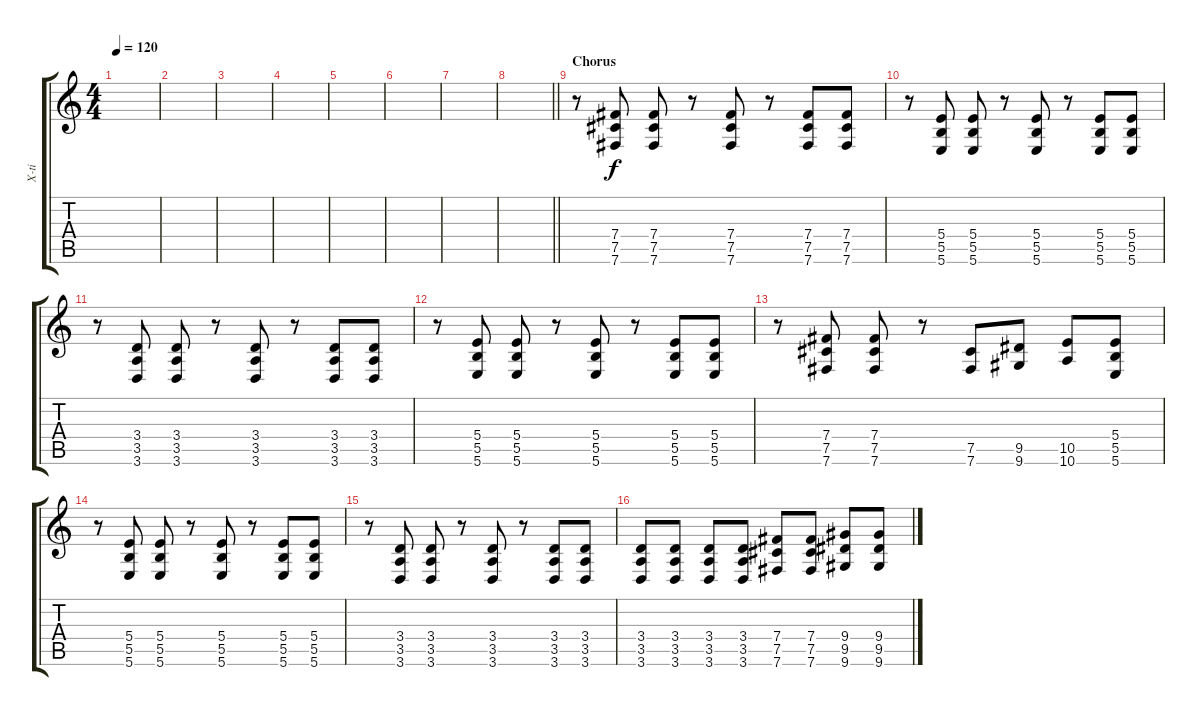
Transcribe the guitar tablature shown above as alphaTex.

\track ("X-ti" "X-ti") {instrument distortionguitar}
\staff {score tabs}
\tuning (Db4 Ab3 E3 B2 Gb2 B1) {hide}
\ts (4 4)
\tempo 120
\clef g2
\ks c
|
|
|
|
|
|
|
\barLineRight lightlight
|
\section ("" "Chorus")
r.8 (7.4 7.5 7.6).8 (7.4 7.5 7.6).8 r.8 (7.4 7.5 7.6).8 r.8 (7.4 7.5 7.6).8 (7.4 7.5 7.6).8 |
r.8 (5.4 5.5 5.6).8 (5.4 5.5 5.6).8 r.8 (5.4 5.5 5.6).8 r.8 (5.4 5.5 5.6).8 (5.4 5.5 5.6).8 |
r.8 (3.4 3.5 3.6).8 (3.4 3.5 3.6).8 r.8 (3.4 3.5 3.6).8 r.8 (3.4 3.5 3.6).8 (3.4 3.5 3.6).8 |
r.8 (5.4 5.5 5.6).8 (5.4 5.5 5.6).8 r.8 (5.4 5.5 5.6).8 r.8 (5.4 5.5 5.6).8 (5.4 5.5 5.6).8 |
r.8 (7.4 7.5 7.6).8 (7.4 7.5 7.6).8 r.8 (7.5 7.6).8 (9.5 9.6).8 (10.5 10.6).8 (5.4 5.5 5.6).8 |
r.8 (5.4 5.5 5.6).8 (5.4 5.5 5.6).8 r.8 (5.4 5.5 5.6).8 r.8 (5.4 5.5 5.6).8 (5.4 5.5 5.6).8 |
r.8 (3.4 3.5 3.6).8 (3.4 3.5 3.6).8 r.8 (3.4 3.5 3.6).8 r.8 (3.4 3.5 3.6).8 (3.4 3.5 3.6).8 |
(3.4 3.5 3.6).8 (3.4 3.5 3.6).8 (3.4 3.5 3.6).8 (3.4 3.5 3.6).8 (7.4 7.5 7.6).8 (7.4 7.5 7.6).8 (9.4 9.5 9.6).8 (9.4 9.5 9.6).8
